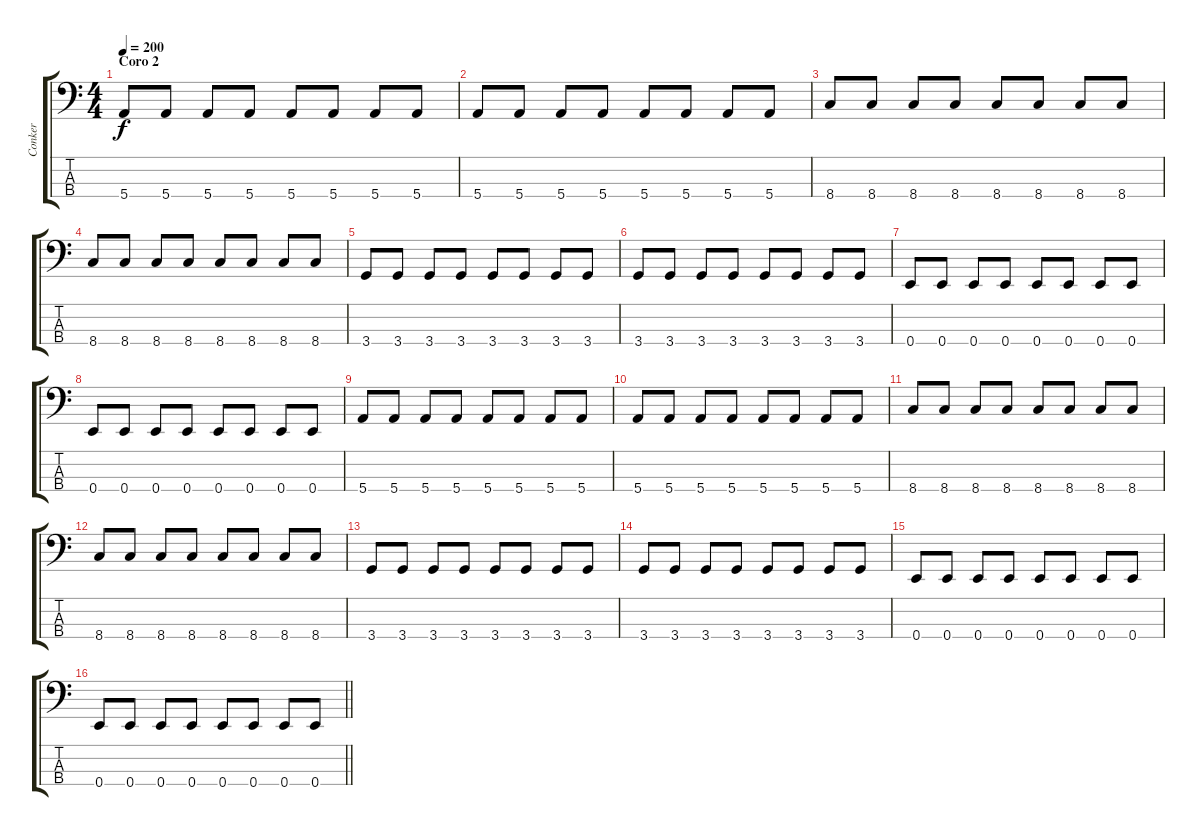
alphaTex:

\track ("Conker" "Conker") {instrument electricbassfinger}
\staff {score tabs}
\tuning (G2 D2 A1 E1) {hide}
\ts (4 4)
\section ("" "Coro 2")
\tempo 200
\clef f4
\ks c
5.4.8{dy f} 5.4.8 5.4.8 5.4.8 5.4.8 5.4.8 5.4.8 5.4.8 |
5.4.8 5.4.8 5.4.8 5.4.8 5.4.8 5.4.8 5.4.8 5.4.8 |
8.4.8 8.4.8 8.4.8 8.4.8 8.4.8 8.4.8 8.4.8 8.4.8 |
8.4.8 8.4.8 8.4.8 8.4.8 8.4.8 8.4.8 8.4.8 8.4.8 |
3.4.8 3.4.8 3.4.8 3.4.8 3.4.8 3.4.8 3.4.8 3.4.8 |
3.4.8 3.4.8 3.4.8 3.4.8 3.4.8 3.4.8 3.4.8 3.4.8 |
0.4.8 0.4.8 0.4.8 0.4.8 0.4.8 0.4.8 0.4.8 0.4.8 |
0.4.8 0.4.8 0.4.8 0.4.8 0.4.8 0.4.8 0.4.8 0.4.8 |
5.4.8 5.4.8 5.4.8 5.4.8 5.4.8 5.4.8 5.4.8 5.4.8 |
5.4.8 5.4.8 5.4.8 5.4.8 5.4.8 5.4.8 5.4.8 5.4.8 |
8.4.8 8.4.8 8.4.8 8.4.8 8.4.8 8.4.8 8.4.8 8.4.8 |
8.4.8 8.4.8 8.4.8 8.4.8 8.4.8 8.4.8 8.4.8 8.4.8 |
3.4.8 3.4.8 3.4.8 3.4.8 3.4.8 3.4.8 3.4.8 3.4.8 |
3.4.8 3.4.8 3.4.8 3.4.8 3.4.8 3.4.8 3.4.8 3.4.8 |
0.4.8 0.4.8 0.4.8 0.4.8 0.4.8 0.4.8 0.4.8 0.4.8 |
\barLineRight lightlight
0.4.8 0.4.8 0.4.8 0.4.8 0.4.8 0.4.8 0.4.8 0.4.8
